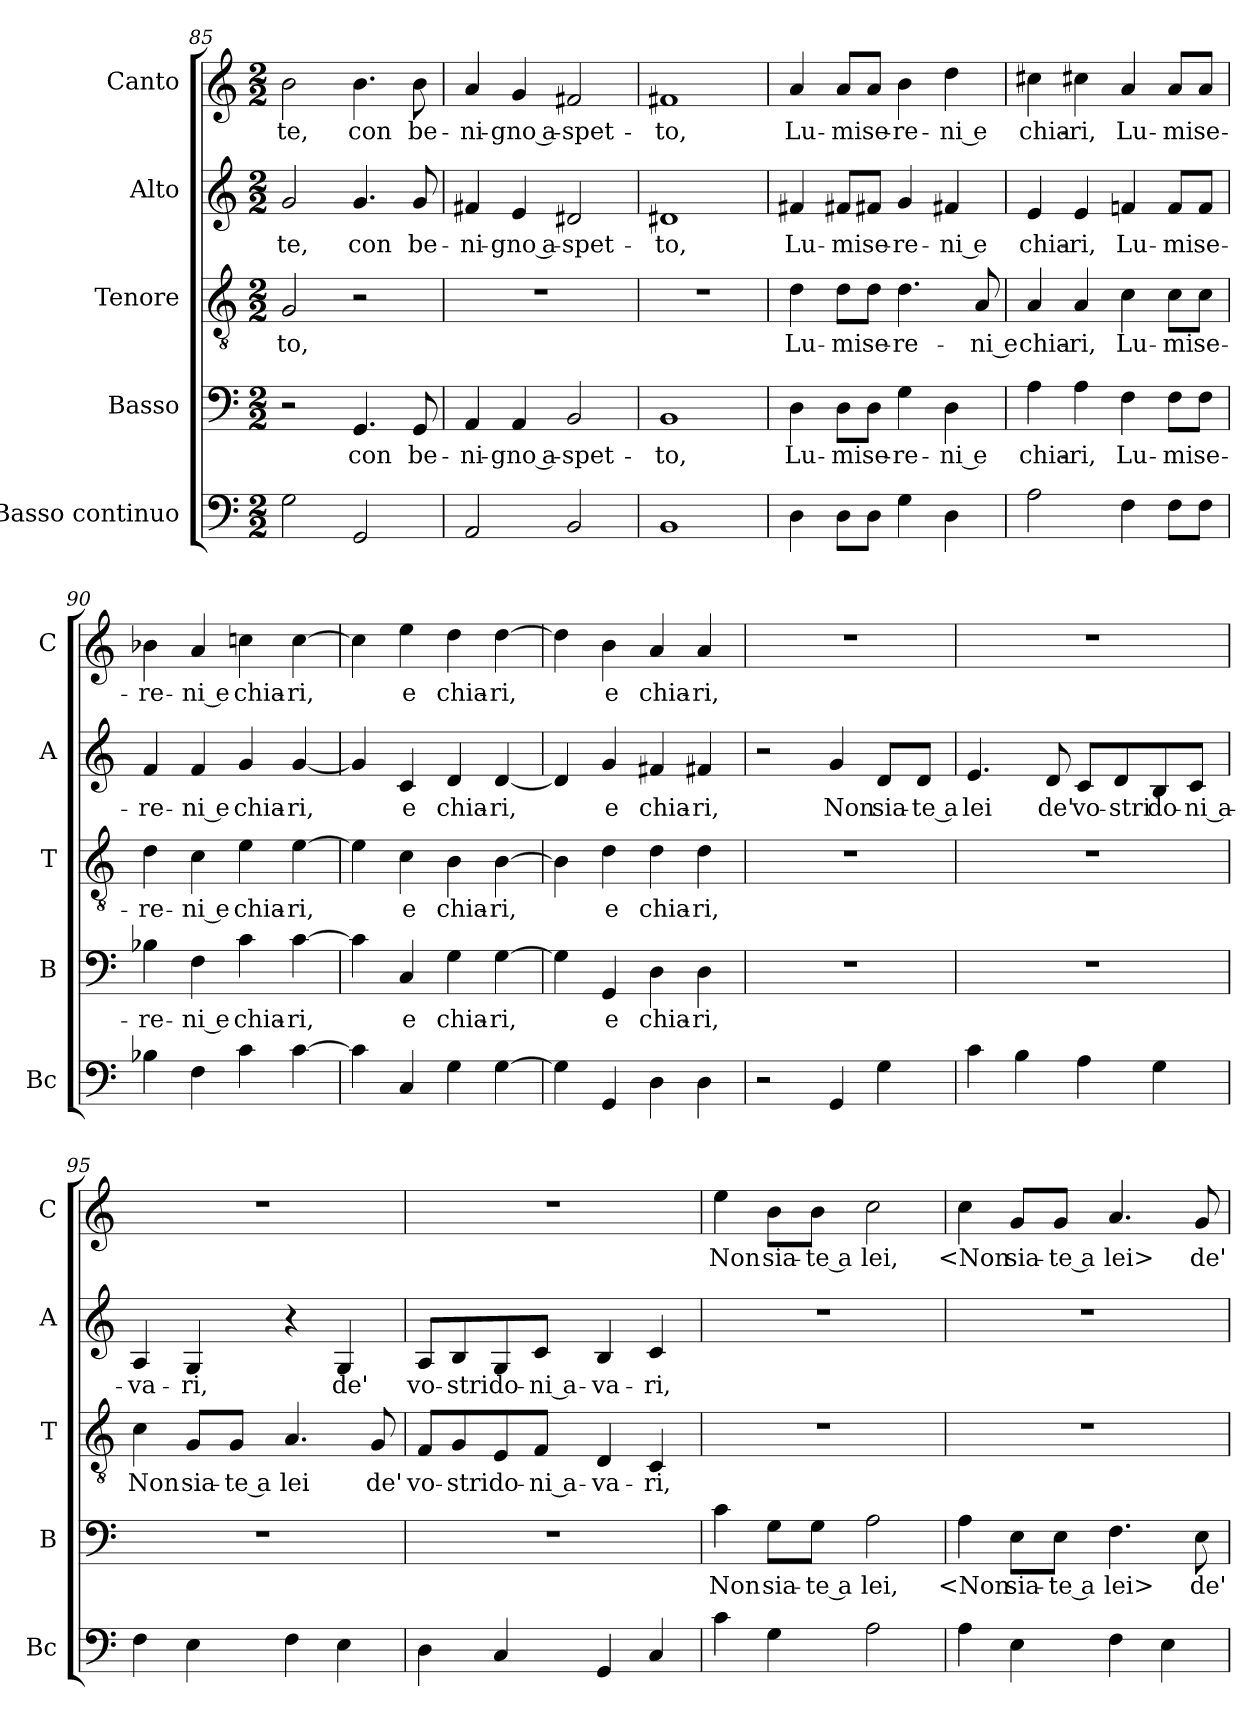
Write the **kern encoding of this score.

**kern	**kern	**text	**kern	**text	**kern	**text	**kern	**text
*part5	*part4	*part4	*part3	*part3	*part2	*part2	*part1	*part1
*staff5	*staff4	*staff4	*staff3	*staff3	*staff2	*staff2	*staff1	*staff1
*I"Basso continuo	*I"Basso	*	*I"Tenore	*	*I"Alto	*	*I"Canto	*
*I'Bc	*I'B	*	*I'T	*	*I'A	*	*I'C	*
*clefF4	*clefF4	*	*clefGv2	*	*clefG2	*	*clefG2	*
*k[]	*k[]	*	*k[]	*	*k[]	*	*k[]	*
*C:	*C:	*	*C:	*	*C:	*	*C:	*
*M2/2	*M2/2	*	*M2/2	*	*M2/2	*	*M2/2	*
=85	=85	=85	=85	=85	=85	=85	=85	=85
2G	2r	.	2G	-to,	2g	-te,	2b	-te,
2GG	4.GG	con	2r	.	4.g	con	4.b	con
.	8GG	be-	.	.	8g	be-	8b	be-
=86	=86	=86	=86	=86	=86	=86	=86	=86
2AA	4AA	-ni-	1r	.	4f#X	-ni-	4a	-ni-
.	4AA	-gno a-	.	.	4e	-gno a-	4g	-gno a-
2BB	2BB	-spet-	.	.	2d#X	-spet-	2f#X	-spet-
=87	=87	=87	=87	=87	=87	=87	=87	=87
1BB	1BB	-to,	1r	.	1d#X	-to,	1f#X	-to,
=88	=88	=88	=88	=88	=88	=88	=88	=88
4D	4D	Lu-	4d	Lu-	4f#X	Lu-	4a	Lu-
8DL	8D\L	-mi	8d\L	-mi	8f#X/L	-mi	8a/L	-mi
8DJ	8D\J	se-	8d\J	se-	8f#X/J	se-	8a/J	se-
4G	4G	-re-	4.d	-re-	4g	-re-	4b	-re-
4D	4D	-ni e	.	.	4f#X	-ni e	4dd	-ni e
.	.	.	8A	-ni e	.	.	.	.
=89	=89	=89	=89	=89	=89	=89	=89	=89
2A	4A	chia-	4A	chia-	4e	chia-	4cc#X	chia-
.	4A	-ri,	4A	-ri,	4e	-ri,	4cc#X	-ri,
4F	4F	Lu-	4c	Lu-	4fn	Lu-	4a	Lu-
8FL	8F\L	-mi	8c\L	-mi	8f/L	-mi	8a/L	-mi
8FJ	8F\J	se-	8c\J	se-	8f/J	se-	8a/J	se-
=90	=90	=90	=90	=90	=90	=90	=90	=90
4B-X	4B-X	-re-	4d	-re-	4f	-re-	4b-X	-re-
4F	4F	-ni e	4c	-ni e	4f	-ni e	4a	-ni e
4c	4c	chia-	4e	chia-	4g	chia-	4ccn	chia-
[4c	[4c	-ri,	[4e	-ri,	[4g	-ri,	[4cc	-ri,
=91	=91	=91	=91	=91	=91	=91	=91	=91
4c]	4c]	.	4e]	.	4g]	.	4cc]	.
4C	4C	e	4c	e	4c	e	4ee	e
4G	4G	chia-	4B	chia-	4d	chia-	4dd	chia-
[4G	[4G	-ri,	[4B	-ri,	[4d	-ri,	[4dd	-ri,
=92	=92	=92	=92	=92	=92	=92	=92	=92
4G]	4G]	.	4B]	.	4d]	.	4dd]	.
4GG	4GG	e	4d	e	4g	e	4b	e
4D	4D	chia-	4d	chia-	4f#X	chia-	4a	chia-
4D	4D	-ri,	4d	-ri,	4f#X	-ri,	4a	-ri,
=93	=93	=93	=93	=93	=93	=93	=93	=93
2r	1r	.	1r	.	2r	.	1r	.
4GG	.	.	.	.	4g	Non	.	.
4G	.	.	.	.	8d/L	sia-	.	.
.	.	.	.	.	8d/J	-te a	.	.
=94	=94	=94	=94	=94	=94	=94	=94	=94
4c	1r	.	1r	.	4.e	lei	1r	.
4B	.	.	.	.	.	.	.	.
.	.	.	.	.	8d	de'	.	.
4A	.	.	.	.	8c/L	vo-	.	.
.	.	.	.	.	8d/	-stri	.	.
4G	.	.	.	.	8B/	do-	.	.
.	.	.	.	.	8c/J	-ni a-	.	.
=95	=95	=95	=95	=95	=95	=95	=95	=95
4F	1r	.	4c	Non	4A	-va-	1r	.
4E	.	.	8G/L	sia-	4G	-ri,	.	.
.	.	.	8G/J	-te a	.	.	.	.
4F	.	.	4.A	lei	4r	.	.	.
4E	.	.	.	.	4G	de'	.	.
.	.	.	8G	de'	.	.	.	.
=96	=96	=96	=96	=96	=96	=96	=96	=96
4D	1r	.	8F/L	vo-	8A/L	vo-	1r	.
.	.	.	8G/	-stri	8B/	-stri	.	.
4C	.	.	8E/	do-	8G/	do-	.	.
.	.	.	8F/J	-ni a-	8c/J	-ni a-	.	.
4GG	.	.	4D	-va-	4B	-va-	.	.
4C	.	.	4C	-ri,	4c	-ri,	.	.
=97	=97	=97	=97	=97	=97	=97	=97	=97
4c	4c	Non	1r	.	1r	.	4ee	Non
4G	8G\L	sia-	.	.	.	.	8b\L	sia-
.	8G\J	-te a	.	.	.	.	8b\J	-te a
2A	2A	lei,	.	.	.	.	2cc	lei,
=98	=98	=98	=98	=98	=98	=98	=98	=98
4A	4A	<Non	1r	.	1r	.	4cc	<Non
4E	8E\L	sia-	.	.	.	.	8g/L	sia-
.	8E\J	-te a	.	.	.	.	8g/J	-te a
4F	4.F	lei>	.	.	.	.	4.a	lei>
4E	.	.	.	.	.	.	.	.
.	8E	de'	.	.	.	.	8g	de'
=	=	=	=	=	=	=	=	=
*-	*-	*-	*-	*-	*-	*-	*-	*-
